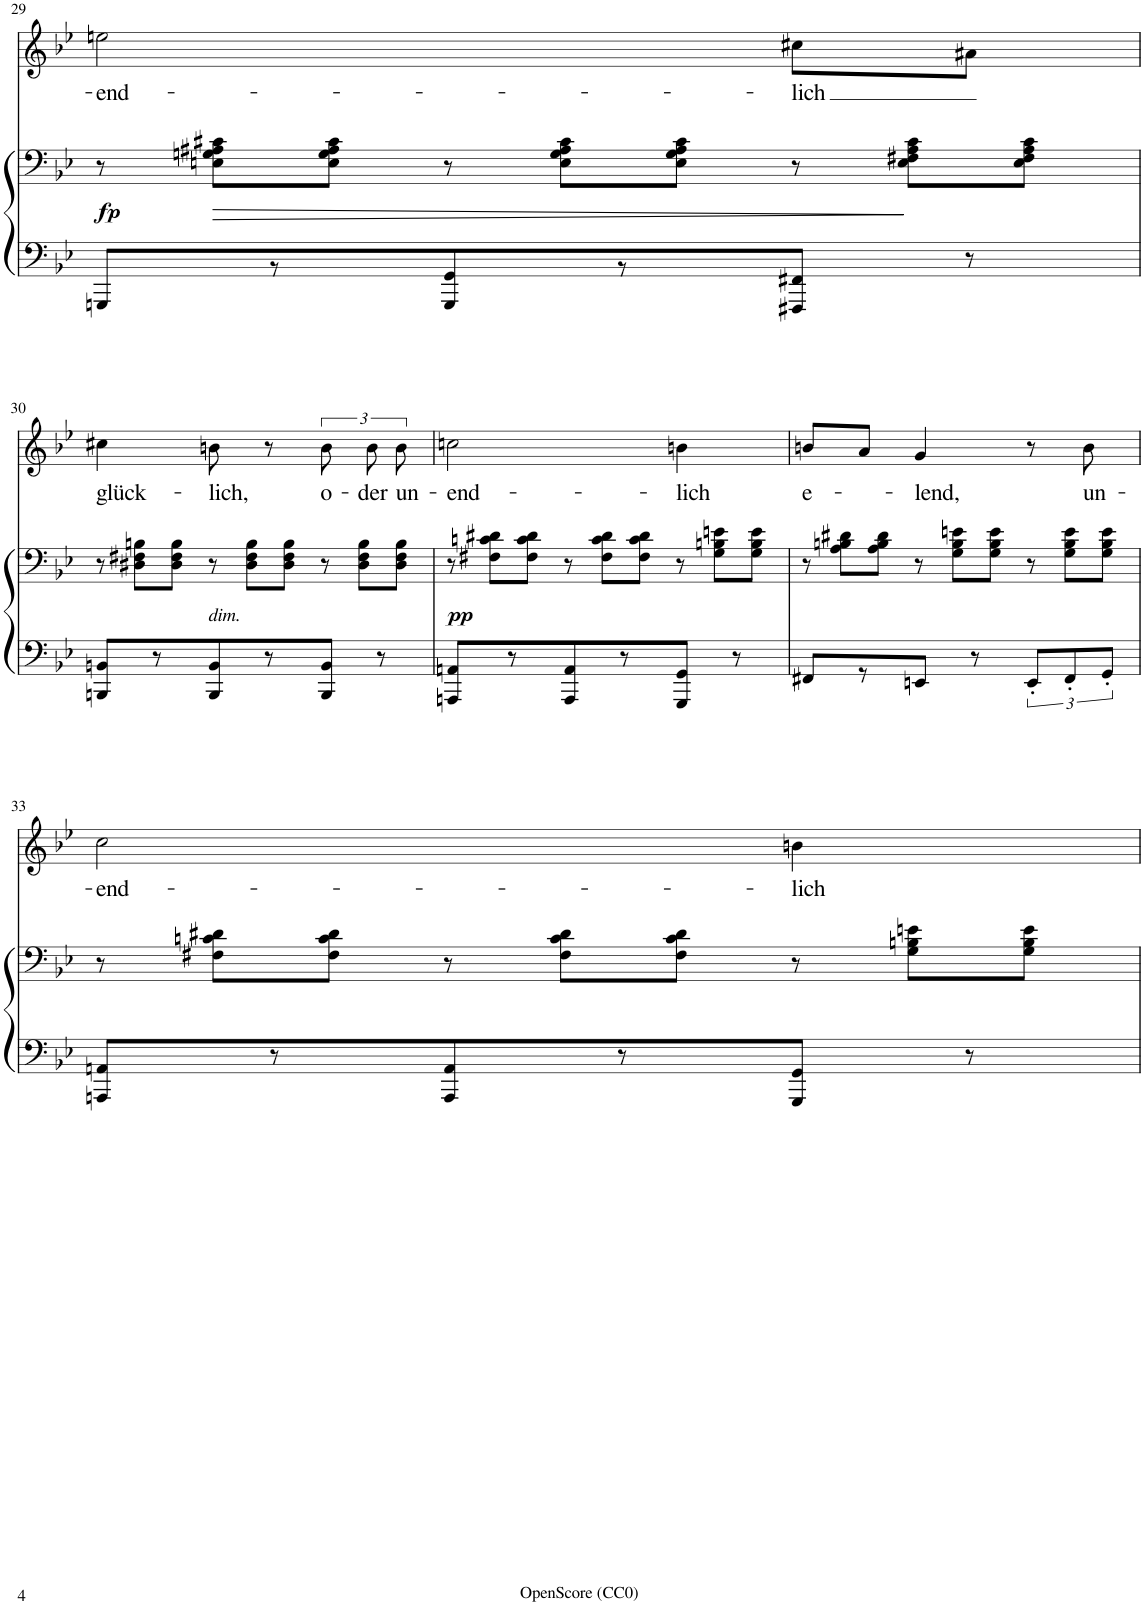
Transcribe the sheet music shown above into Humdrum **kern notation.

**kern	**kern	**dynam	**kern	**text
*part2	*part2	*part2	*part1	*part1
*staff3	*staff2	*staff2/3	*staff1	*staff1
*I"Piano	*	*	*I"Voice	*
*I'Pno	*	*	*	*
!!LO:PB:g=z
*clefF4	*clefF4	*	*clefG2	*
*k[b-e-]	*k[b-e-]	*	*k[b-e-]	*
*g:	*g:	*	*g:	*
*M3/4	*M3/4	*	*M3/4	*
=29	=29	=29	=29	=29
!	!	!LO:DY:a=2	!	!LO:LY:b
8GGGn/L	12r	fp	2een\	-end-
!	!	!LO:HP:b	!	!
.	12En\ 12Gn\ 12A#X\ 12c#X\L	>	.	.
8r	.	.	.	.
.	12E\ 12G\ 12A#\ 12c#\J	.	.	.
8GGG/ 8GG/	12r	.	.	.
.	12E\ 12G\ 12A#\ 12c#\L	.	.	.
8r	.	.	.	.
.	12E\ 12G\ 12A#\ 12c#\J	.	.	.
!	!	!	!	!LO:LY:b
8FFF#X/ 8FF#X/J	12r	.	8cc#X\L	-lich
.	12E\ 12F#X\ 12A#\ 12c#\L	]	.	.
8r	.	.	8a#X\J	.
.	12E\ 12F#\ 12A#\ 12c#\J	.	.	.
!!LO:LB:g=z
=30	=30	=30	=30	=30
!	!	!	!	!LO:LY:b
8BBBn/ 8BBn/L	12r	.	4cc#X\	glück-
.	12D#X\ 12F#X\ 12Bn\L	.	.	.
8r	.	.	.	.
.	12D#\ 12F#\ 12B\J	.	.	.
!LO:TX:a:i:t=dim.	!	!	!	!
!	!	!	!	!LO:LY:b
8BBB/ 8BB/	12r	.	8bn\	-lich,
.	12D#\ 12F#\ 12B\L	.	.	.
8r	.	.	8r	.
.	12D#\ 12F#\ 12B\J	.	.	.
!	!	!	!	!LO:LY:b
8BBB/ 8BB/J	12r	.	12b\	o-
!	!	!	!	!LO:LY:b
.	12D#\ 12F#\ 12B\L	.	12b\	-der
8r	.	.	.	.
!	!	!	!	!LO:LY:b
.	12D#\ 12F#\ 12B\J	.	12b\	un-
=31	=31	=31	=31	=31
!	!	!LO:DY:a=2	!	!LO:LY:b
8AAAn/ 8AAn/L	12r	pp	2ccn\	-end-
.	12F#X\ 12cn\ 12d#X\L	.	.	.
8r	.	.	.	.
.	12F#\ 12c\ 12d#\J	.	.	.
8AAA/ 8AA/	12r	.	.	.
.	12F#\ 12c\ 12d#\L	.	.	.
8r	.	.	.	.
.	12F#\ 12c\ 12d#\J	.	.	.
!	!	!	!	!LO:LY:b
8GGG/ 8GG/J	12r	.	4bn\	-lich
.	12G\ 12Bn\ 12en\L	.	.	.
8r	.	.	.	.
.	12G\ 12B\ 12e\J	.	.	.
=32	=32	=32	=32	=32
!	!	!	!	!LO:LY:b
8FF#X/L	12r	.	8bn/L	e-
.	12A\ 12Bn\ 12d#X\L	.	.	.
8r	.	.	8a/J	.
.	12A\ 12B\ 12d#\J	.	.	.
!	!	!	!	!LO:LY:b
8EEn/J	12r	.	4g/	lend,
.	12G\ 12B\ 12en\L	.	.	.
8r	.	.	.	.
.	12G\ 12B\ 12e\J	.	.	.
12EE'/L	12r	.	8r	.
12FF#'/	12G\ 12B\ 12e\L	.	.	.
!	!	!	!	!LO:LY:b
.	.	.	8b\	un-
12GG'/J	12G\ 12B\ 12e\J	.	.	.
!!LO:LB:g=z
=33	=33	=33	=33	=33
!	!	!	!	!LO:LY:b
8AAAn/ 8AAn/L	12r	.	2cc\	-end-
.	12F#X\ 12cn\ 12d#X\L	.	.	.
8r	.	.	.	.
.	12F#\ 12c\ 12d#\J	.	.	.
8AAA/ 8AA/	12r	.	.	.
.	12F#\ 12c\ 12d#\L	.	.	.
8r	.	.	.	.
.	12F#\ 12c\ 12d#\J	.	.	.
!	!	!	!	!LO:LY:b
8GGG/ 8GG/J	12r	.	4bn\	-lich
.	12G\ 12Bn\ 12en\L	.	.	.
8r	.	.	.	.
.	12G\ 12B\ 12e\J	.	.	.
=	=	=	=	=
*-	*-	*-	*-	*-
